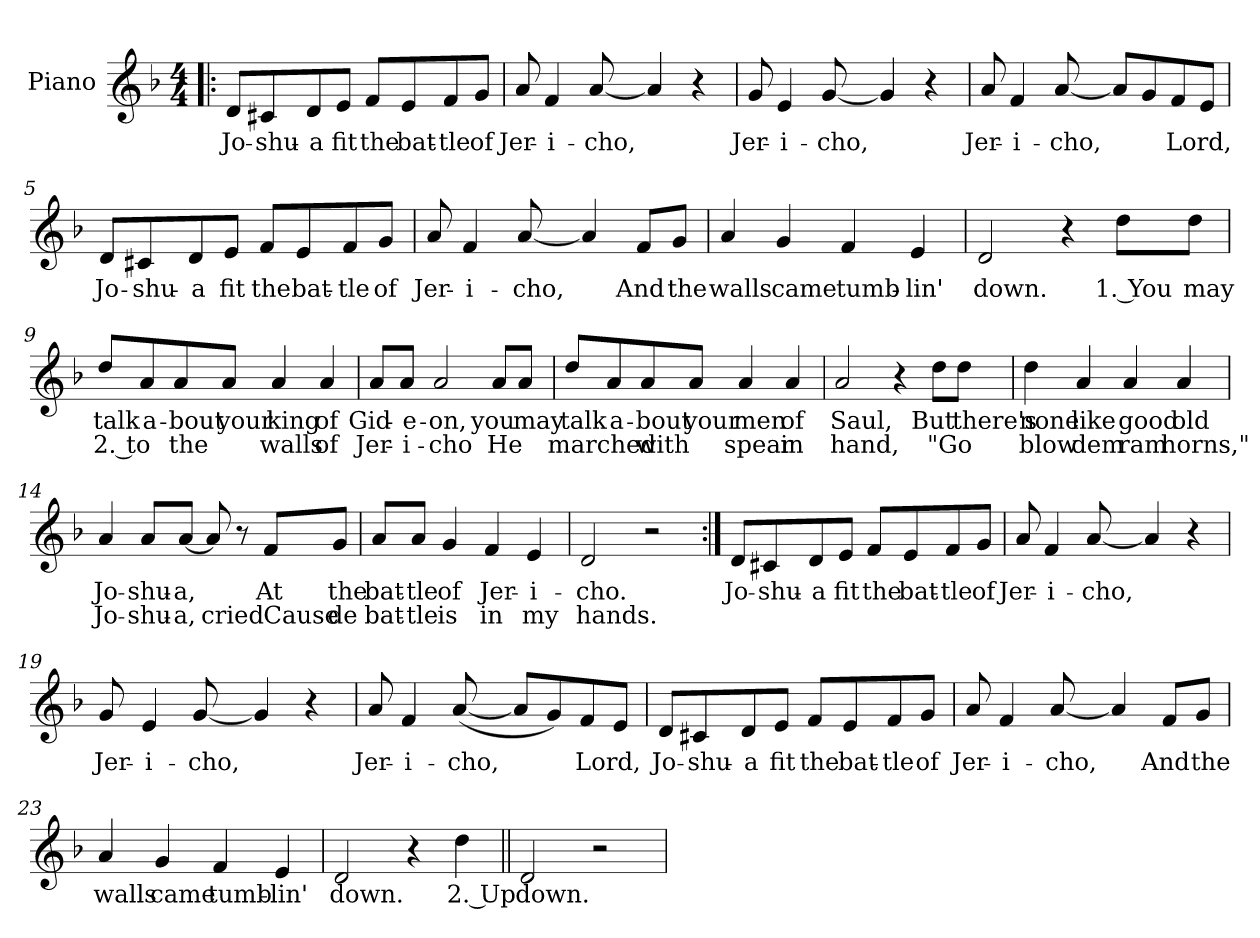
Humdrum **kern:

**kern	**text	**text	**text
*part1	*part1	*part1	*part1
*staff1	*staff1	*staff1	*staff1
*I"Piano	*	*	*
*I'Pno.	*	*	*
*clefG2	*	*	*
*k[b-]	*	*	*
*F:	*	*	*
*M4/4	*	*	*
=1!|:	=1!|:	=1!|:	=1!|:
8d/L	Jo-	.	.
8c#X/	-shu-	.	.
8d/	-a	.	.
8e/J	fit	.	.
8f/L	the	.	.
8e/	bat-	.	.
8f/	-tle	.	.
8g/J	of	.	.
=2	=2	=2	=2
8a/	Jer-	.	.
4f/	-i-	.	.
[8a/	-cho,	.	.
4a/]	.	.	.
4r	.	.	.
=3	=3	=3	=3
8g/	Jer-	.	.
4e/	-i-	.	.
[8g/	-cho,	.	.
4g/]	.	.	.
4r	.	.	.
=4	=4	=4	=4
8a/	Jer-	.	.
4f/	-i-	.	.
[8a/	-cho,	.	.
8a/L]	.	.	.
8g/	.	.	.
8f/	Lord,	.	.
8e/J	.	.	.
!!LO:LB:g=z
=5	=5	=5	=5
8d/L	Jo-	.	.
8c#X/	-shu-	.	.
8d/	-a	.	.
8e/J	fit	.	.
8f/L	the	.	.
8e/	bat-	.	.
8f/	-tle	.	.
8g/J	of	.	.
=6	=6	=6	=6
8a/	Jer-	.	.
4f/	-i-	.	.
[8a/	-cho,	.	.
4a/]	.	.	.
8f/L	And	.	.
8g/J	the	.	.
=7	=7	=7	=7
4a/	walls	.	.
4g/	came	.	.
4f/	tumb-	.	.
4e/	-lin'	.	.
=8	=8	=8	=8
2d/	down.	.	.
4r	.	.	.
8dd\L	1. You	.	.
8dd\J	may	.	.
!!LO:LB:g=z
=9	=9	=9	=9
8dd/L	talk	2. to	.
8a/	a-	.	.
8a/	-bout	the	.
8a/J	your	.	.
4a/	king	walls	.
4a/	of	of	.
=10	=10	=10	=10
8a/L	Gid-	Jer-	.
8a/J	-e-	-i-	.
2a/	-on,	-cho	.
8a/L	you	He	.
8a/J	may	.	.
=11	=11	=11	=11
8dd/L	talk	marched	.
8a/	a-	.	.
8a/	-bout	with	.
8a/J	your	.	.
4a/	men	spear	.
4a/	of	in	.
!!LO:LB:g=z
=12	=12	=12	=12
2a/	Saul,	hand,	.
4r	.	.	.
8dd\L	But	"Go	.
8dd\J	there's	.	.
=13	=13	=13	=13
4dd\	none	blow	.
4a/	like	dem	.
4a/	good	ram	.
4a/	old	horns,"	.
=14	=14	=14	=14
4a/	Jo-	Jo-	.
8a/L	-shu-	-shu-	.
[8a/J	-a,	-a,	.
8a/]	.	cried	.
8r	.	.	.
8f/L	At	'Cause	.
8g/J	the	de	.
!!LO:LB:g=z
=15	=15	=15	=15
8a/L	bat-	bat-	.
8a/J	-tle	-tle	.
4g/	of	is	.
4f/	Jer-	in	.
4e/	-i-	my	.
=16	=16	=16	=16
2d/	-cho.	hands.	.
2r	.	.	.
=17:|!	=17:|!	=17:|!	=17:|!
8d/L	Jo-	.	.
8c#X/	-shu-	.	.
8d/	-a	.	.
8e/J	fit	.	.
8f/L	the	.	.
8e/	bat-	.	.
8f/	-tle	.	.
8g/J	of	.	.
=18	=18	=18	=18
8a/	Jer-	.	.
4f/	-i-	.	.
[8a/	-cho,	.	.
4a/]	.	.	.
4r	.	.	.
!!LO:LB:g=z
=19	=19	=19	=19
8g/	Jer-	.	.
4e/	-i-	.	.
[8g/	-cho,	.	.
4g/]	.	.	.
4r	.	.	.
=20	=20	=20	=20
8a/	Jer-	.	.
4f/	-i-	.	.
([8a/	-cho,	.	.
8a/L]	.	.	.
8g/)	.	.	.
8f/	Lord,	.	.
8e/J	.	.	.
=21	=21	=21	=21
8d/L	Jo-	.	.
8c#X/	-shu-	.	.
8d/	-a	.	.
8e/J	fit	.	.
8f/L	the	.	.
8e/	bat-	.	.
8f/	-tle	.	.
8g/J	of	.	.
!!LO:LB:g=z
=22	=22	=22	=22
8a/	Jer-	.	.
4f/	-i-	.	.
[8a/	-cho,	.	.
4a/]	.	.	.
8f/L	And	.	.
8g/J	the	.	.
=23	=23	=23	=23
4a/	walls	.	.
4g/	came	.	.
4f/	tumb-	.	.
4e/	-lin'	.	.
=24	=24	=24	=24
2d/	down.	.	.
4r	.	.	.
4dd\	2. Up	.	.
=25||	=25||	=25||	=25||
2d/	down.	.	.
2r	.	.	.
=	=	=	=
*-	*-	*-	*-
